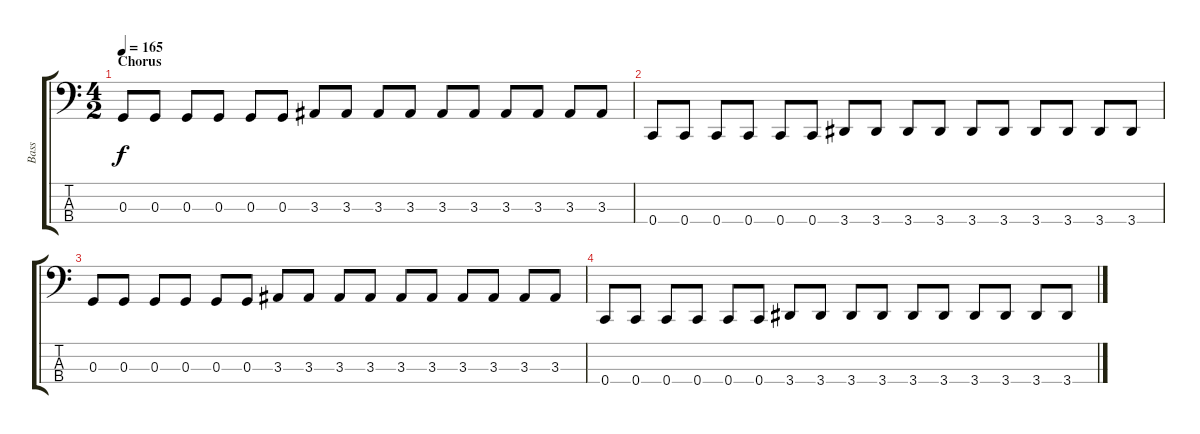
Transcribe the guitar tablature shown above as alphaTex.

\track ("Bass" "Bass") {instrument electricbassfinger}
\staff {score tabs}
\tuning (F2 C2 G1 C1) {hide}
\ts (4 2)
\section ("" "Chorus")
\tempo 165
\clef f4
\ks c
0.3.8{dy f} 0.3.8 0.3.8 0.3.8 0.3.8 0.3.8 3.3.8 3.3.8 3.3.8 3.3.8 3.3.8 3.3.8 3.3.8 3.3.8 3.3.8 3.3.8 |
0.4.8 0.4.8 0.4.8 0.4.8 0.4.8 0.4.8 3.4.8 3.4.8 3.4.8 3.4.8 3.4.8 3.4.8 3.4.8 3.4.8 3.4.8 3.4.8 |
0.3.8 0.3.8 0.3.8 0.3.8 0.3.8 0.3.8 3.3.8 3.3.8 3.3.8 3.3.8 3.3.8 3.3.8 3.3.8 3.3.8 3.3.8 3.3.8 |
0.4.8 0.4.8 0.4.8 0.4.8 0.4.8 0.4.8 3.4.8 3.4.8 3.4.8 3.4.8 3.4.8 3.4.8 3.4.8 3.4.8 3.4.8 3.4.8
